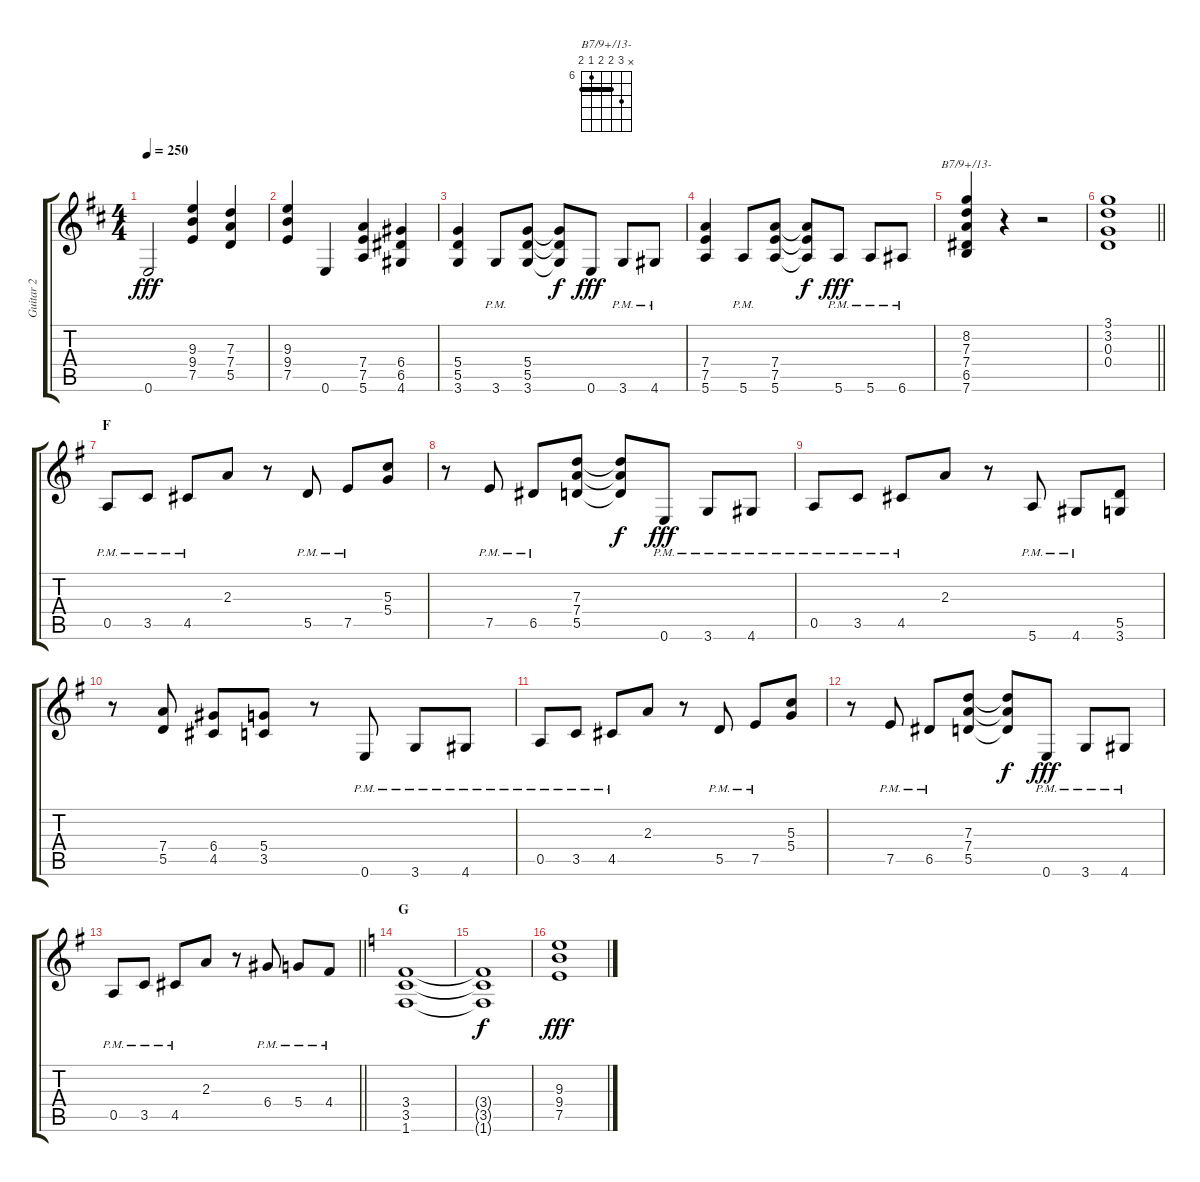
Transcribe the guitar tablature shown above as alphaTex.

\track ("Guitar 2" "Guitar 2") {instrument distortionguitar}
\staff {score tabs}
\tuning (E4 B3 G3 D3 A2 E2) {hide}
\chord ("B7/9+/13-" x 8 7 7 6 7) {firstfret 6 barre 7}
\ts (4 4)
\tempo 250
\clef g2
\ks d
0.6.2{dy fff} (9.3 9.4 7.5).4 (7.3 7.4 5.5).4 |
(9.3 9.4 7.5).4 0.6.4 (7.4 7.5 5.6).4 (6.4 6.5 4.6).4 |
(5.4 5.5 3.6).4 3.6{pm}.8 (5.4 5.5 3.6).8 (5.4{t} 5.5{t} 3.6{t}).8{dy f} 0.6.8{dy fff} 3.6{pm}.8 4.6{pm}.8 |
(7.4 7.5 5.6).4 5.6{pm}.8 (7.4 7.5 5.6).8 (7.4{t} 7.5{t} 5.6{t}).8{dy f} 5.6{pm}.8{dy fff} 5.6{pm}.8 6.6{pm}.8 |
(8.2 7.3 7.4 6.5 7.6).4{ch "B7/9+/13-"} r.4 r.2 |
\barLineRight lightlight
(3.1 3.2 0.3 0.4).1 |
\section ("" "F")
\ks g
0.5{pm}.8 3.5{pm}.8 4.5{pm}.8 2.3.8 r.8 5.5{pm}.8 7.5{pm}.8 (5.3 5.4).8 |
r.8 7.5{pm}.8 6.5{pm}.8 (7.3 7.4 5.5).8 (7.3{t} 7.4{t} 5.5{t}).8{dy f} 0.6{pm}.8{dy fff} 3.6{pm}.8 4.6{pm}.8 |
0.5{pm}.8 3.5{pm}.8 4.5{pm}.8 2.3.8 r.8 5.6{pm}.8 4.6{pm}.8 (5.5 3.6).8 |
r.8 (7.4 5.5).8 (6.4 4.5).8 (5.4 3.5).8 r.8 0.6{pm}.8 3.6{pm}.8 4.6{pm}.8 |
0.5{pm}.8 3.5{pm}.8 4.5{pm}.8 2.3.8 r.8 5.5{pm}.8 7.5{pm}.8 (5.3 5.4).8 |
r.8 7.5{pm}.8 6.5{pm}.8 (7.3 7.4 5.5).8 (7.3{t} 7.4{t} 5.5{t}).8{dy f} 0.6{pm}.8{dy fff} 3.6{pm}.8 4.6{pm}.8 |
\barLineRight lightlight
0.5{pm}.8 3.5{pm}.8 4.5{pm}.8 2.3.8 r.8 6.4{pm}.8 5.4{pm}.8 4.4{pm}.8 |
\section ("" "G")
\ks c
(3.4 3.5 1.6).1 |
(3.4{t} 3.5{t} 1.6{t}).1{dy f} |
(9.3 9.4 7.5).1{dy fff}
